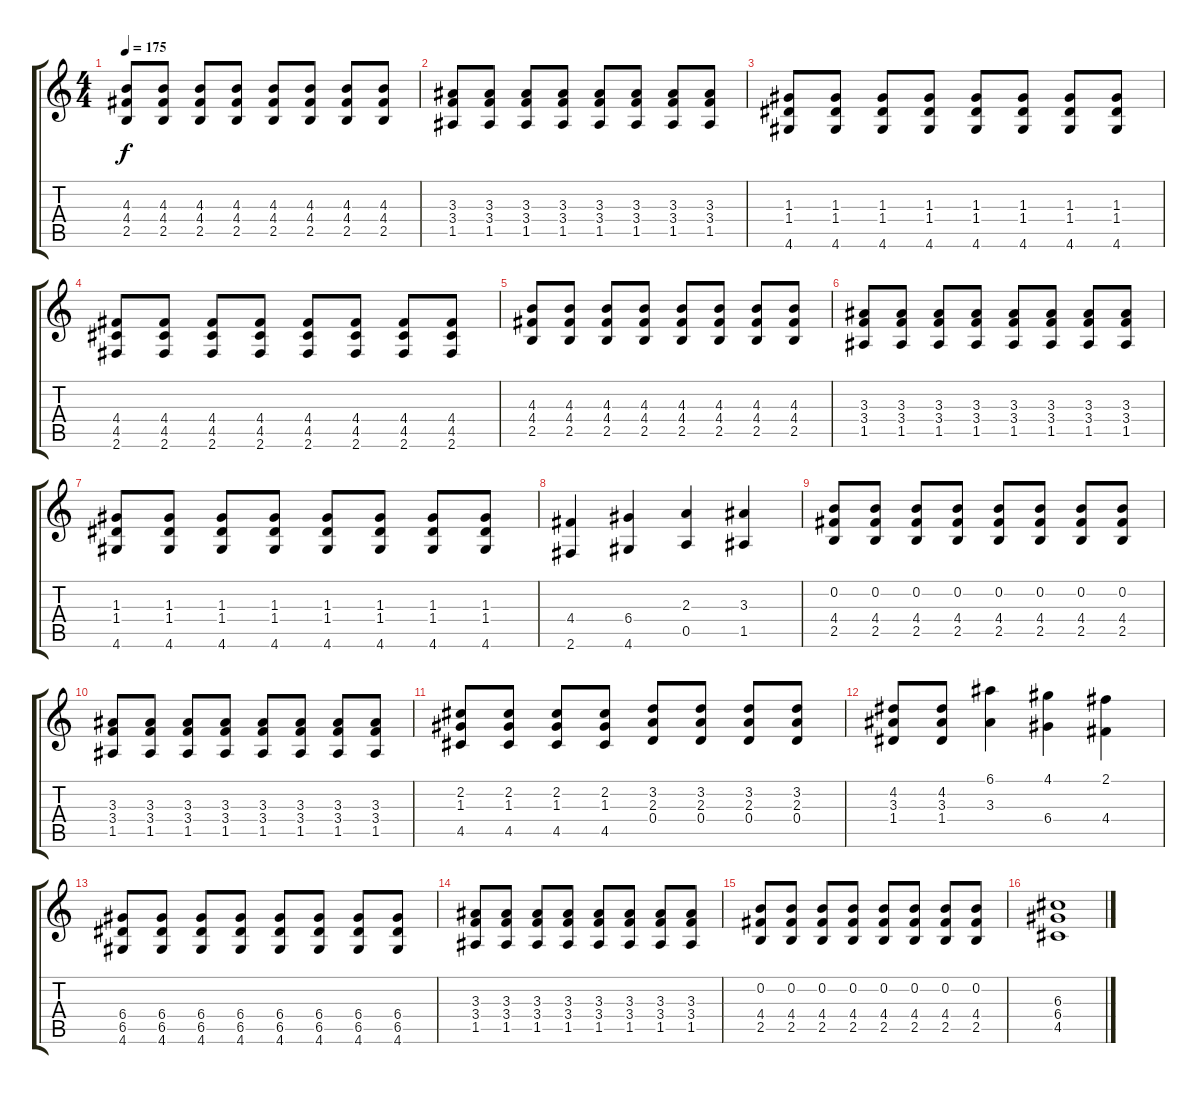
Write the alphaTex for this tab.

\track "" {instrument acousticguitarsteel}
\staff {score tabs}
\tuning (E4 B3 G3 D3 A2 E2) {hide}
\ts (4 4)
\tempo 175
\clef g2
\ks c
(4.3 4.4 2.5).8{dy f} (4.3 4.4 2.5).8 (4.3 4.4 2.5).8 (4.3 4.4 2.5).8 (4.3 4.4 2.5).8 (4.3 4.4 2.5).8 (4.3 4.4 2.5).8 (4.3 4.4 2.5).8 |
(3.3 3.4 1.5).8 (3.3 3.4 1.5).8 (3.3 3.4 1.5).8 (3.3 3.4 1.5).8 (3.3 3.4 1.5).8 (3.3 3.4 1.5).8 (3.3 3.4 1.5).8 (3.3 3.4 1.5).8 |
(1.3 1.4 4.6).8 (1.3 1.4 4.6).8 (1.3 1.4 4.6).8 (1.3 1.4 4.6).8 (1.3 1.4 4.6).8 (1.3 1.4 4.6).8 (1.3 1.4 4.6).8 (1.3 1.4 4.6).8 |
(4.4 4.5 2.6).8 (4.4 4.5 2.6).8 (4.4 4.5 2.6).8 (4.4 4.5 2.6).8 (4.4 4.5 2.6).8 (4.4 4.5 2.6).8 (4.4 4.5 2.6).8 (4.4 4.5 2.6).8 |
(4.3 4.4 2.5).8 (4.3 4.4 2.5).8 (4.3 4.4 2.5).8 (4.3 4.4 2.5).8 (4.3 4.4 2.5).8 (4.3 4.4 2.5).8 (4.3 4.4 2.5).8 (4.3 4.4 2.5).8 |
(3.3 3.4 1.5).8 (3.3 3.4 1.5).8 (3.3 3.4 1.5).8 (3.3 3.4 1.5).8 (3.3 3.4 1.5).8 (3.3 3.4 1.5).8 (3.3 3.4 1.5).8 (3.3 3.4 1.5).8 |
(1.3 1.4 4.6).8 (1.3 1.4 4.6).8 (1.3 1.4 4.6).8 (1.3 1.4 4.6).8 (1.3 1.4 4.6).8 (1.3 1.4 4.6).8 (1.3 1.4 4.6).8 (1.3 1.4 4.6).8 |
(4.4 2.6).4 (6.4 4.6).4 (2.3 0.5).4 (3.3 1.5).4 |
(0.2 4.4 2.5).8 (0.2 4.4 2.5).8 (0.2 4.4 2.5).8 (0.2 4.4 2.5).8 (0.2 4.4 2.5).8 (0.2 4.4 2.5).8 (0.2 4.4 2.5).8 (0.2 4.4 2.5).8 |
(3.3 3.4 1.5).8 (3.3 3.4 1.5).8 (3.3 3.4 1.5).8 (3.3 3.4 1.5).8 (3.3 3.4 1.5).8 (3.3 3.4 1.5).8 (3.3 3.4 1.5).8 (3.3 3.4 1.5).8 |
(2.2 1.3 4.5).8 (2.2 1.3 4.5).8 (2.2 1.3 4.5).8 (2.2 1.3 4.5).8 (3.2 2.3 0.4).8 (3.2 2.3 0.4).8 (3.2 2.3 0.4).8 (3.2 2.3 0.4).8 |
(4.2 3.3 1.4).8 (4.2 3.3 1.4).8 (6.1 3.3).4 (4.1 6.4).4 (2.1 4.4).4 |
(6.4 6.5 4.6).8 (6.4 6.5 4.6).8 (6.4 6.5 4.6).8 (6.4 6.5 4.6).8 (6.4 6.5 4.6).8 (6.4 6.5 4.6).8 (6.4 6.5 4.6).8 (6.4 6.5 4.6).8 |
(3.3 3.4 1.5).8 (3.3 3.4 1.5).8 (3.3 3.4 1.5).8 (3.3 3.4 1.5).8 (3.3 3.4 1.5).8 (3.3 3.4 1.5).8 (3.3 3.4 1.5).8 (3.3 3.4 1.5).8 |
(0.2 4.4 2.5).8 (0.2 4.4 2.5).8 (0.2 4.4 2.5).8 (0.2 4.4 2.5).8 (0.2 4.4 2.5).8 (0.2 4.4 2.5).8 (0.2 4.4 2.5).8 (0.2 4.4 2.5).8 |
(6.3 6.4 4.5).1
